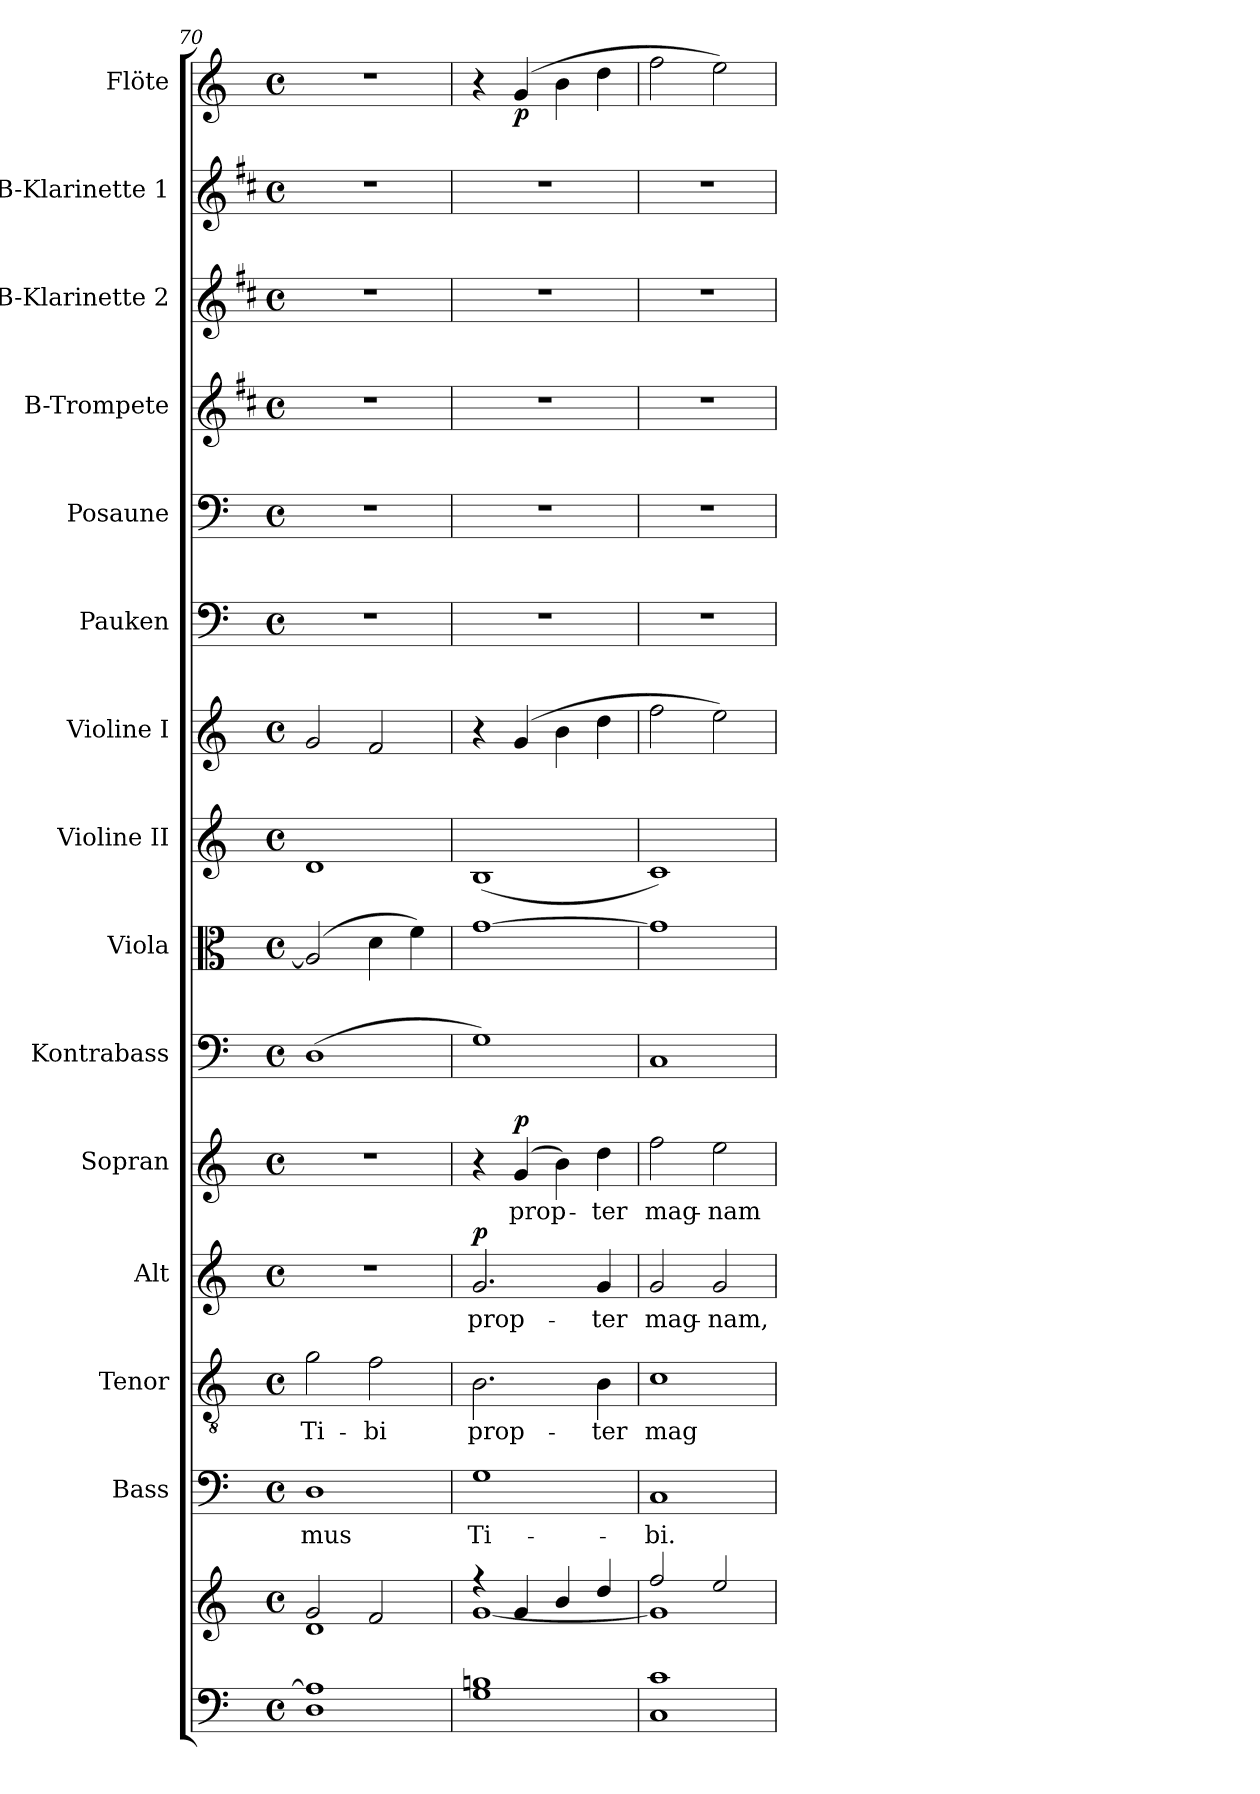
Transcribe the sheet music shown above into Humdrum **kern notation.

**kern	**kern	**kern	**text	**kern	**text	**kern	**text	**dynam	**kern	**text	**dynam	**kern	**kern	**kern	**kern	**kern	**kern	**kern	**kern	**kern	**kern	**dynam
*part15	*part15	*part14	*part14	*part13	*part13	*part12	*part12	*part12	*part11	*part11	*part11	*part10	*part9	*part8	*part7	*part6	*part5	*part4	*part3	*part2	*part1	*part1
*staff16	*staff15	*staff14	*staff14	*staff13	*staff13	*staff12	*staff12	*staff12	*staff11	*staff11	*staff11	*staff10	*staff9	*staff8	*staff7	*staff6	*staff5	*staff4	*staff3	*staff2	*staff1	*staff1
*	*	*I"Bass	*	*I"Tenor	*	*I"Alt	*	*	*I"Sopran	*	*	*I"Kontrabass	*I"Viola	*I"Violine II	*I"Violine I	*I"Pauken	*I"Posaune	*I"B-Trompete	*I"B-Klarinette 2	*I"B-Klarinette 1	*I"Flöte	*
*	*	*I'B.	*	*I'T.	*	*I'A.	*	*	*I'S.	*	*	*I'Kb.	*I'Vla.	*I'Vl. II	*I'Vl. I	*I'Pk.	*I'Pos.	*I'B Trp.	*I'B Kl. 2	*I'B Kl. 1	*I'Fl.	*
*clefF4	*clefG2	*clefF4	*	*clefGv2	*	*clefG2	*	*	*clefG2	*	*	*clefF4	*clefC3	*clefG2	*clefG2	*clefF4	*clefF4	*clefG2	*clefG2	*clefG2	*clefG2	*
*	*	*	*	*	*	*	*	*	*	*	*	*ITrd7c12	*	*	*	*	*	*ITrd1c2	*ITrd1c2	*ITrd1c2	*	*
*k[]	*k[]	*k[]	*	*k[]	*	*k[]	*	*	*k[]	*	*	*k[]	*k[]	*k[]	*k[]	*k[]	*k[]	*k[]	*k[]	*k[]	*k[]	*
*C:	*C:	*C:	*	*C:	*	*C:	*	*	*C:	*	*	*C:	*C:	*C:	*C:	*C:	*C:	*C:	*C:	*C:	*C:	*
*M4/4	*M4/4	*M4/4	*	*M4/4	*	*M4/4	*	*	*M4/4	*	*	*M4/4	*M4/4	*M4/4	*M4/4	*M4/4	*M4/4	*M4/4	*M4/4	*M4/4	*M4/4	*
*met(c)	*met(c)	*met(c)	*	*met(c)	*	*met(c)	*	*	*met(c)	*	*	*met(c)	*met(c)	*met(c)	*met(c)	*met(c)	*met(c)	*met(c)	*met(c)	*met(c)	*met(c)	*
=70	=70	=70	=70	=70	=70	=70	=70	=70	=70	=70	=70	=70	=70	=70	=70	=70	=70	=70	=70	=70	=70	=70
*	*^	*	*	*	*	*	*	*	*	*	*	*	*	*	*	*	*	*	*	*	*	*
!	!	!	!	!LO:LY:b	!	!LO:LY:b	!	!	!	!	!	!	!	!	!	!	!	!	!	!	!	!	!
1D 1A]	2g/	1d	1D	-mus	2g\	Ti-	1r	.	.	1r	.	.	(>1DD	(2A/]	1d	2g/	1r	1r	1r	1r	1r	1r	.
!	!	!	!	!	!	!LO:LY:b	!	!	!	!	!	!	!	!	!	!	!	!	!	!	!	!	!
.	2f/	.	.	.	2f\	-bi	.	.	.	.	.	.	.	4d\	.	2f/	.	.	.	.	.	.	.
.	.	.	.	.	.	.	.	.	.	.	.	.	.	4f\)	.	.	.	.	.	.	.	.	.
=71	=71	=71	=71	=71	=71	=71	=71	=71	=71	=71	=71	=71	=71	=71	=71	=71	=71	=71	=71	=71	=71	=71	=71
!	!	!	!	!LO:LY:b	!	!LO:LY:b	!	!LO:LY:b	!LO:DY:a	!	!	!	!	!	!	!	!	!	!	!	!	!	!
1G 1Bn	4ree	[<1g	1G	Ti-	2.B\	prop-	2.g/	prop-	p	4r	.	.	1GG)	[1g	(<1B	4r	1r	1r	1r	1r	1r	4r	.
!	!	!	!	!	!	!	!	!	!	!	!LO:LY:b	!LO:DY:a	!	!	!	!	!	!	!	!	!	!	!LO:DY:b
.	4g/	.	.	.	.	.	.	.	.	(4g/	prop-	p	.	.	.	(4g/	.	.	.	.	.	(4g/	p
.	4b/	.	.	.	.	.	.	.	.	4b\)	.	.	.	.	.	4b\	.	.	.	.	.	4b\	.
!	!	!	!	!	!	!LO:LY:b	!	!LO:LY:b	!	!	!LO:LY:b	!	!	!	!	!	!	!	!	!	!	!	!
.	4dd/	.	.	.	4B\	-ter	4g/	-ter	.	4dd\	-ter	.	.	.	.	4dd\	.	.	.	.	.	4dd\	.
=72	=72	=72	=72	=72	=72	=72	=72	=72	=72	=72	=72	=72	=72	=72	=72	=72	=72	=72	=72	=72	=72	=72	=72
!	!	!	!	!LO:LY:b	!	!LO:LY:b	!	!LO:LY:b	!	!	!LO:LY:b	!	!	!	!	!	!	!	!	!	!	!	!
1C 1c	2ff/	1g]	1C	-bi.	1c	mag-	2g/	mag-	.	2ff\	mag-	.	1CC	1g]	1c)	2ff\	1r	1r	1r	1r	1r	2ff\	.
!	!	!	!	!	!	!	!	!LO:LY:b	!	!	!LO:LY:b	!	!	!	!	!	!	!	!	!	!	!	!
.	2ee/	.	.	.	.	.	2g/	-nam,	.	2ee\	-nam	.	.	.	.	2ee\)	.	.	.	.	.	2ee\)	.
*	*v	*v	*	*	*	*	*	*	*	*	*	*	*	*	*	*	*	*	*	*	*	*	*
=	=	=	=	=	=	=	=	=	=	=	=	=	=	=	=	=	=	=	=	=	=	=
*-	*-	*-	*-	*-	*-	*-	*-	*-	*-	*-	*-	*-	*-	*-	*-	*-	*-	*-	*-	*-	*-	*-
